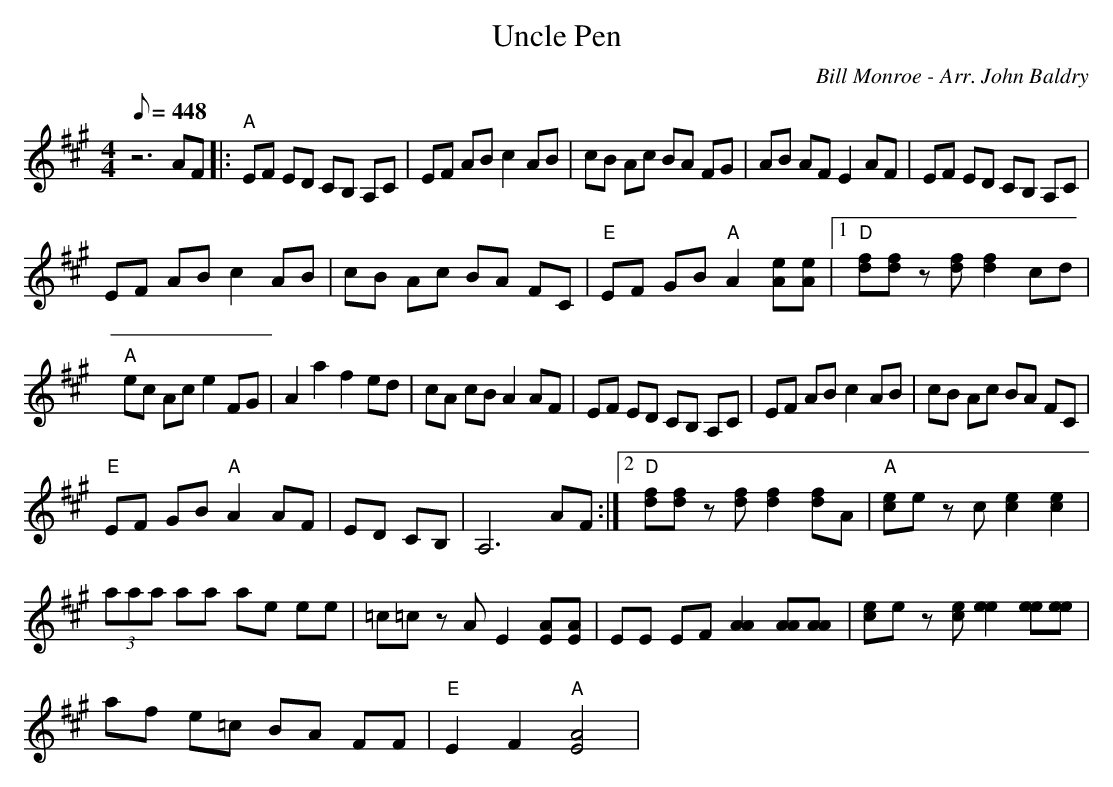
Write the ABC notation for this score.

X:1a
T: Uncle Pen
C: Bill Monroe - Arr. John Baldry
L: 1/8
Q: 448
M: 4/4
K: A
 z6 AF |: "A"EF ED CB, A,C | EF AB c2 AB | cB Ac BA FG | AB AF E2 AF | EF ED CB, A,C |
 EF AB c2 AB | cB Ac BA FC | "E"EF GB "A"A2 [eA][eA] |1 "D"[fd][fd] z[fd] [f2d2] cd |
 "A"ec Ac e2 FG | A2 a2 f2 ed | cA cB A2 AF | EF ED CB, A,C | EF AB c2 AB | cB Ac BA FC |
 "E"EF GB "A"A2 AF | ED CB, | A,6 AF :|2 "D"[fd][fd] z[fd] [f2d2] [fd]A | "A"[ec]e zc [e2c2] [e2c2] |
 (3aaa aa ae ee | =c=c zA E2 [AE][AE] | EE EF [A2A2] [AA][AA] | [ec]e z[ec] [e2e2] [ee][ee] |
 af e=c BA FF | "E"E2 F2 "A"[A4E4] |
